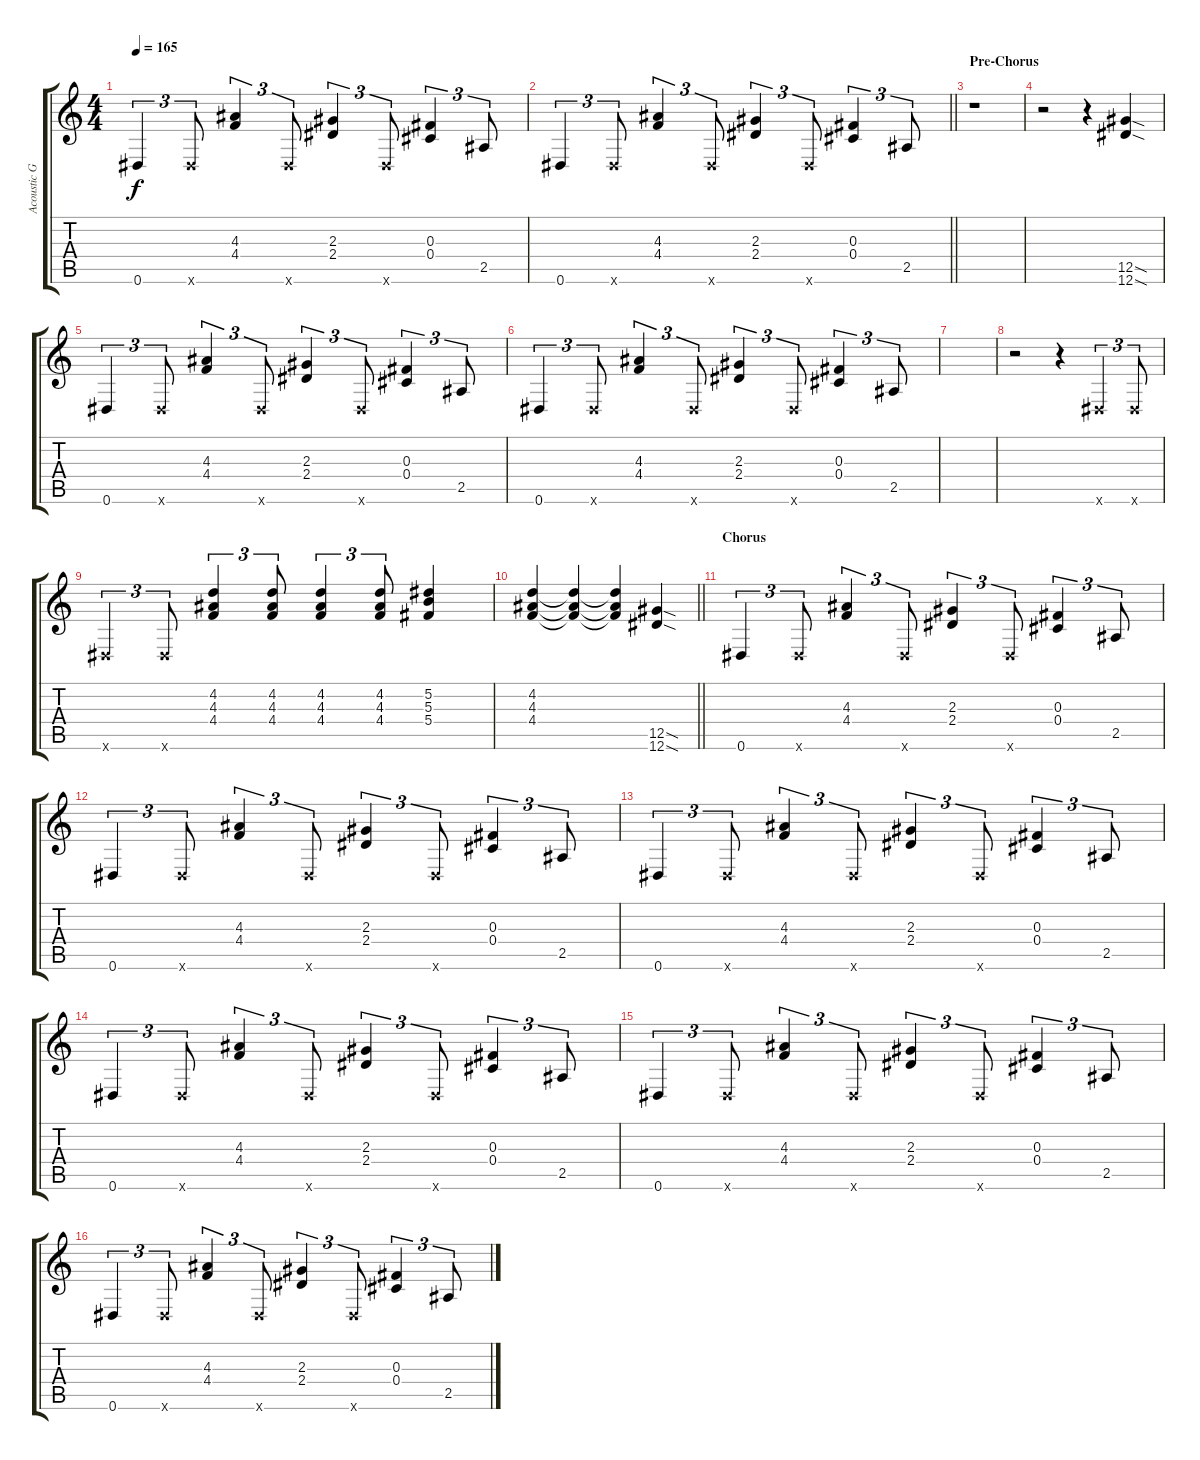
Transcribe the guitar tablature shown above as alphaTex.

\track ("Acoustic Guitar 1" "Acoustic G") {instrument acousticguitarsteel}
\staff {score tabs}
\tuning (Eb4 Bb3 Gb3 Db3 Ab2 Eb2) {hide}
\ts (4 4)
\tempo 165
\clef g2
\ks c
0.6.4{tu (3 2) dy f} 0.6{x}.8{tu (3 2)} (4.3 4.4).4{tu (3 2)} 0.6{x}.8{tu (3 2)} (2.3 2.4).4{tu (3 2)} 0.6{x}.8{tu (3 2)} (0.3 0.4).4{tu (3 2)} 2.5.8{tu (3 2)} |
\barLineRight lightlight
0.6.4{tu (3 2)} 0.6{x}.8{tu (3 2)} (4.3 4.4).4{tu (3 2)} 0.6{x}.8{tu (3 2)} (2.3 2.4).4{tu (3 2)} 0.6{x}.8{tu (3 2)} (0.3 0.4).4{tu (3 2)} 2.5.8{tu (3 2)} |
\section ("" "Pre-Chorus")
r.1 |
r.2 r.4 (12.5{sod} 12.6{sod}).4 |
0.6.4{tu (3 2)} 0.6{x}.8{tu (3 2)} (4.3 4.4).4{tu (3 2)} 0.6{x}.8{tu (3 2)} (2.3 2.4).4{tu (3 2)} 0.6{x}.8{tu (3 2)} (0.3 0.4).4{tu (3 2)} 2.5.8{tu (3 2)} |
0.6.4{tu (3 2)} 0.6{x}.8{tu (3 2)} (4.3 4.4).4{tu (3 2)} 0.6{x}.8{tu (3 2)} (2.3 2.4).4{tu (3 2)} 0.6{x}.8{tu (3 2)} (0.3 0.4).4{tu (3 2)} 2.5.8{tu (3 2)} |
|
r.2 r.4 0.6{x}.4{tu (3 2)} 0.6{x}.8{tu (3 2)} |
0.6{x}.4{tu (3 2)} 0.6{x}.8{tu (3 2)} (4.2 4.3 4.4).4{tu (3 2)} (4.2 4.3 4.4).8{tu (3 2)} (4.2 4.3 4.4).4{tu (3 2)} (4.2 4.3 4.4).8{tu (3 2)} (5.2 5.3 5.4).4 |
\barLineRight lightlight
(4.2 4.3 4.4).4 (4.2{t} 4.3{t} 4.4{t}).4 (4.2{t} 4.3{t} 4.4{t}).4 (12.5{sod} 12.6{sod}).4 |
\section ("" "Chorus")
0.6.4{tu (3 2)} 0.6{x}.8{tu (3 2)} (4.3 4.4).4{tu (3 2)} 0.6{x}.8{tu (3 2)} (2.3 2.4).4{tu (3 2)} 0.6{x}.8{tu (3 2)} (0.3 0.4).4{tu (3 2)} 2.5.8{tu (3 2)} |
0.6.4{tu (3 2)} 0.6{x}.8{tu (3 2)} (4.3 4.4).4{tu (3 2)} 0.6{x}.8{tu (3 2)} (2.3 2.4).4{tu (3 2)} 0.6{x}.8{tu (3 2)} (0.3 0.4).4{tu (3 2)} 2.5.8{tu (3 2)} |
0.6.4{tu (3 2)} 0.6{x}.8{tu (3 2)} (4.3 4.4).4{tu (3 2)} 0.6{x}.8{tu (3 2)} (2.3 2.4).4{tu (3 2)} 0.6{x}.8{tu (3 2)} (0.3 0.4).4{tu (3 2)} 2.5.8{tu (3 2)} |
0.6.4{tu (3 2)} 0.6{x}.8{tu (3 2)} (4.3 4.4).4{tu (3 2)} 0.6{x}.8{tu (3 2)} (2.3 2.4).4{tu (3 2)} 0.6{x}.8{tu (3 2)} (0.3 0.4).4{tu (3 2)} 2.5.8{tu (3 2)} |
0.6.4{tu (3 2)} 0.6{x}.8{tu (3 2)} (4.3 4.4).4{tu (3 2)} 0.6{x}.8{tu (3 2)} (2.3 2.4).4{tu (3 2)} 0.6{x}.8{tu (3 2)} (0.3 0.4).4{tu (3 2)} 2.5.8{tu (3 2)} |
0.6.4{tu (3 2)} 0.6{x}.8{tu (3 2)} (4.3 4.4).4{tu (3 2)} 0.6{x}.8{tu (3 2)} (2.3 2.4).4{tu (3 2)} 0.6{x}.8{tu (3 2)} (0.3 0.4).4{tu (3 2)} 2.5.8{tu (3 2)}
